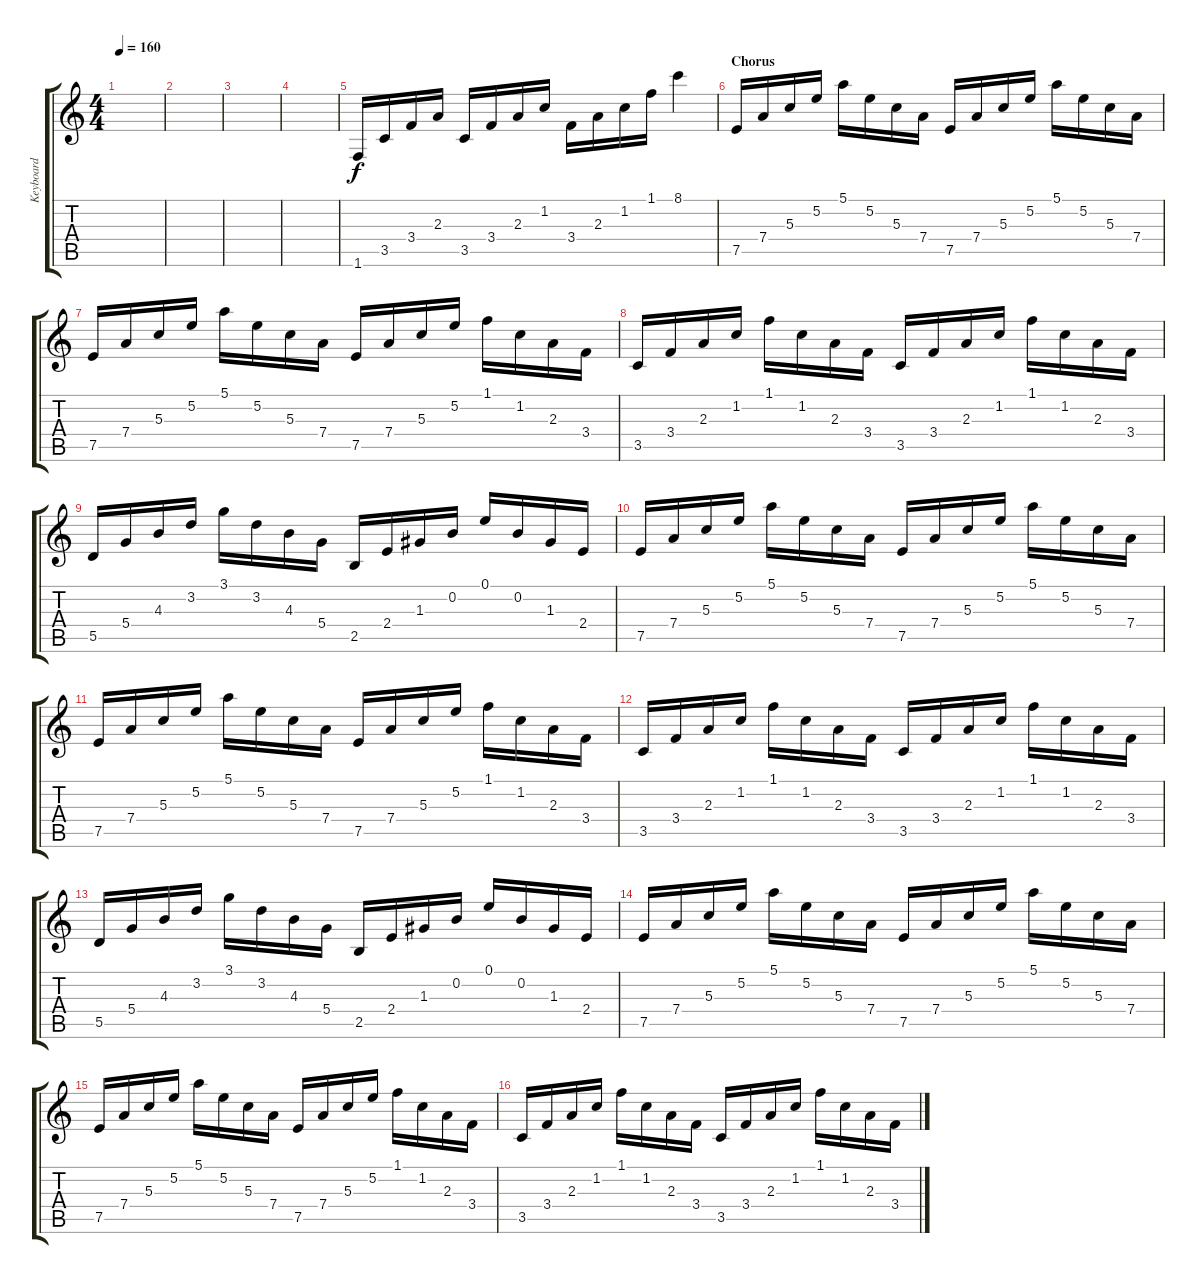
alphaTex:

\track ("Keyboard" "Keyboard") {instrument orchestralharp}
\staff {score tabs}
\tuning (E5 B4 G4 D4 A3 E3) {hide}
\ts (4 4)
\tempo 160
\clef g2
\ks c
|
|
|
|
1.6.16 3.5.16 3.4.16 2.3.16 3.5.16 3.4.16 2.3.16 1.2.16 3.4.16 2.3.16 1.2.16 1.1.16 8.1.4 |
\section ("" "Chorus")
7.5.16 7.4.16 5.3.16 5.2.16 5.1.16 5.2.16 5.3.16 7.4.16 7.5.16 7.4.16 5.3.16 5.2.16 5.1.16 5.2.16 5.3.16 7.4.16 |
7.5.16 7.4.16 5.3.16 5.2.16 5.1.16 5.2.16 5.3.16 7.4.16 7.5.16 7.4.16 5.3.16 5.2.16 1.1.16 1.2.16 2.3.16 3.4.16 |
3.5.16 3.4.16 2.3.16 1.2.16 1.1.16 1.2.16 2.3.16 3.4.16 3.5.16 3.4.16 2.3.16 1.2.16 1.1.16 1.2.16 2.3.16 3.4.16 |
5.5.16 5.4.16 4.3.16 3.2.16 3.1.16 3.2.16 4.3.16 5.4.16 2.5.16 2.4.16 1.3.16 0.2.16 0.1.16 0.2.16 1.3.16 2.4.16 |
7.5.16 7.4.16 5.3.16 5.2.16 5.1.16 5.2.16 5.3.16 7.4.16 7.5.16 7.4.16 5.3.16 5.2.16 5.1.16 5.2.16 5.3.16 7.4.16 |
7.5.16 7.4.16 5.3.16 5.2.16 5.1.16 5.2.16 5.3.16 7.4.16 7.5.16 7.4.16 5.3.16 5.2.16 1.1.16 1.2.16 2.3.16 3.4.16 |
3.5.16 3.4.16 2.3.16 1.2.16 1.1.16 1.2.16 2.3.16 3.4.16 3.5.16 3.4.16 2.3.16 1.2.16 1.1.16 1.2.16 2.3.16 3.4.16 |
5.5.16 5.4.16 4.3.16 3.2.16 3.1.16 3.2.16 4.3.16 5.4.16 2.5.16 2.4.16 1.3.16 0.2.16 0.1.16 0.2.16 1.3.16 2.4.16 |
7.5.16 7.4.16 5.3.16 5.2.16 5.1.16 5.2.16 5.3.16 7.4.16 7.5.16 7.4.16 5.3.16 5.2.16 5.1.16 5.2.16 5.3.16 7.4.16 |
7.5.16 7.4.16 5.3.16 5.2.16 5.1.16 5.2.16 5.3.16 7.4.16 7.5.16 7.4.16 5.3.16 5.2.16 1.1.16 1.2.16 2.3.16 3.4.16 |
3.5.16 3.4.16 2.3.16 1.2.16 1.1.16 1.2.16 2.3.16 3.4.16 3.5.16 3.4.16 2.3.16 1.2.16 1.1.16 1.2.16 2.3.16 3.4.16
